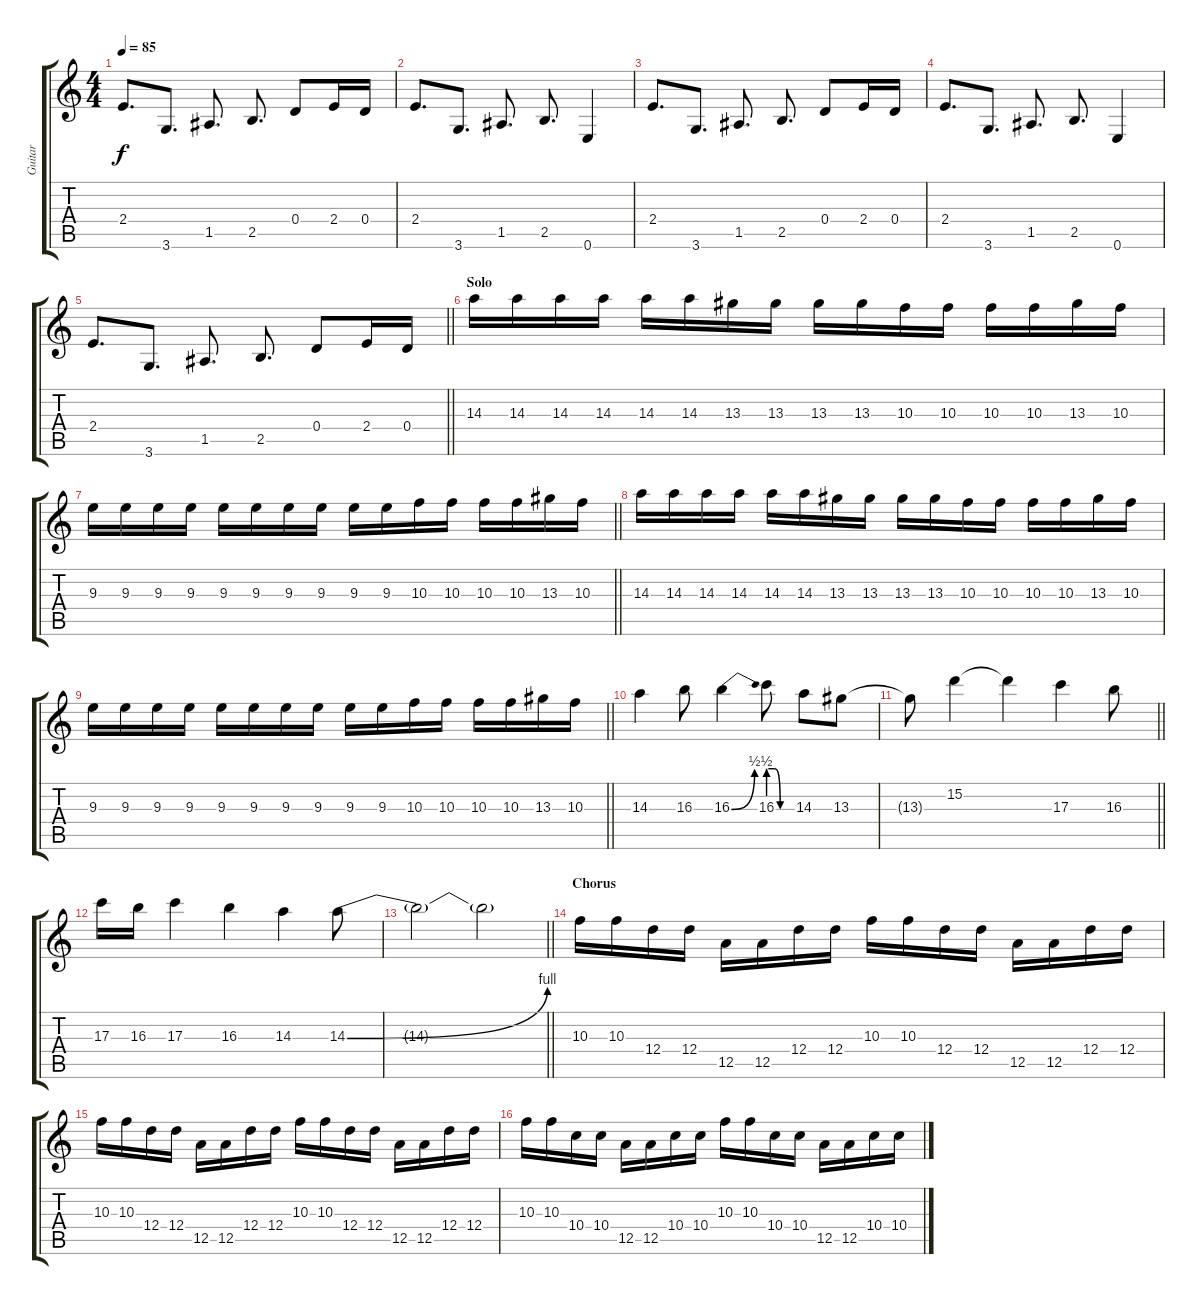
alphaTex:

\track ("Guitar" "Guitar") {instrument distortionguitar}
\staff {score tabs}
\tuning (E4 B3 G3 D3 A2 E2) {hide}
\ts (4 4)
\tempo 85
\clef g2
\ks c
2.4.8{d dy f} 3.6.8{d} 1.5.8{d} 2.5.8{d} 0.4.8 2.4.16 0.4.16 |
2.4.8{d} 3.6.8{d} 1.5.8{d} 2.5.8{d} 0.6.4 |
2.4.8{d} 3.6.8{d} 1.5.8{d} 2.5.8{d} 0.4.8 2.4.16 0.4.16 |
2.4.8{d} 3.6.8{d} 1.5.8{d} 2.5.8{d} 0.6.4 |
\barLineRight lightlight
2.4.8{d} 3.6.8{d} 1.5.8{d} 2.5.8{d} 0.4.8 2.4.16 0.4.16 |
\section ("" "Solo")
14.3.16 14.3.16 14.3.16 14.3.16 14.3.16 14.3.16 13.3.16 13.3.16 13.3.16 13.3.16 10.3.16 10.3.16 10.3.16 10.3.16 13.3.16 10.3.16 |
\barLineRight lightlight
9.3.16 9.3.16 9.3.16 9.3.16 9.3.16 9.3.16 9.3.16 9.3.16 9.3.16 9.3.16 10.3.16 10.3.16 10.3.16 10.3.16 13.3.16 10.3.16 |
14.3.16 14.3.16 14.3.16 14.3.16 14.3.16 14.3.16 13.3.16 13.3.16 13.3.16 13.3.16 10.3.16 10.3.16 10.3.16 10.3.16 13.3.16 10.3.16 |
\barLineRight lightlight
9.3.16 9.3.16 9.3.16 9.3.16 9.3.16 9.3.16 9.3.16 9.3.16 9.3.16 9.3.16 10.3.16 10.3.16 10.3.16 10.3.16 13.3.16 10.3.16 |
14.3.4 16.3.8 16.3{be (bend 0 0 60 2)}.4 16.3{be (custom 0 2 15 2 30 0 60 0)}.8 14.3.8 13.3.8 |
\barLineRight lightlight
13.3{t}.8 15.2.4 15.2{t}.4 17.3.4 16.3.8 |
17.3.16 16.3.16 17.3.4 16.3.4 14.3.4 14.3{be (bend 0 0 60 4)}.8 |
\barLineRight lightlight
14.3{t}.2 14.3{t}.2 |
\section ("" "Chorus")
10.3.16 10.3.16 12.4.16 12.4.16 12.5.16 12.5.16 12.4.16 12.4.16 10.3.16 10.3.16 12.4.16 12.4.16 12.5.16 12.5.16 12.4.16 12.4.16 |
10.3.16 10.3.16 12.4.16 12.4.16 12.5.16 12.5.16 12.4.16 12.4.16 10.3.16 10.3.16 12.4.16 12.4.16 12.5.16 12.5.16 12.4.16 12.4.16 |
10.3.16 10.3.16 10.4.16 10.4.16 12.5.16 12.5.16 10.4.16 10.4.16 10.3.16 10.3.16 10.4.16 10.4.16 12.5.16 12.5.16 10.4.16 10.4.16
